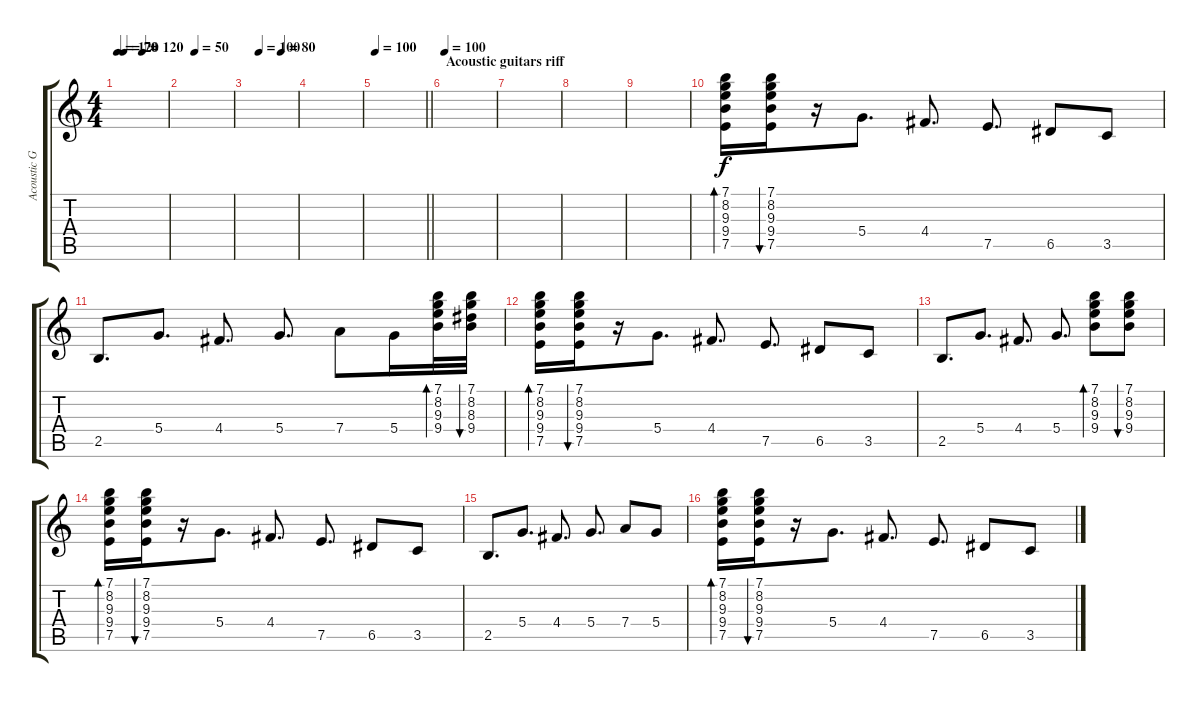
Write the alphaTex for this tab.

\track ("Acoustic Guitar 2" "Acoustic G") {instrument acousticguitarnylon}
\staff {score tabs}
\tuning (E4 B3 G3 D3 A2 E2) {hide}
\ts (4 4)
\tempo 120
\tempo (70 0.125)
\tempo (120 0.5)
\clef g2
\ks c
|
\tempo (50 0.25)
|
\tempo (100 0.25)
\tempo (80 0.6875)
|
|
\tempo 100
\barLineRight lightlight
|
\section ("" "Acoustic guitars riff")
\tempo 100
|
|
|
|
(7.1 8.2 9.3 9.4 7.5).16{bd 60} (7.1 8.2 9.3 9.4 7.5).16{bu 60} r.16 5.4.8{d} 4.4.8{d} 7.5.8{d} 6.5.8 3.5.8 |
2.5.8{d} 5.4.8{d} 4.4.8{d} 5.4.8{d} 7.4.8 5.4.16 (7.1 8.2 9.3 9.4).32{bd 30} (7.1 8.2 8.3 9.4).32{bu 30} |
(7.1 8.2 9.3 9.4 7.5).16{bd 30} (7.1 8.2 9.3 9.4 7.5).16{bu 30} r.16 5.4.8{d} 4.4.8{d} 7.5.8{d} 6.5.8 3.5.8 |
2.5.8{d} 5.4.8{d} 4.4.8{d} 5.4.8{d} (7.1 8.2 9.3 9.4).8{bd 30} (7.1 8.2 9.3 9.4).8{bu 30} |
(7.1 8.2 9.3 9.4 7.5).16{bd 30} (7.1 8.2 9.3 9.4 7.5).16{bu 30} r.16 5.4.8{d} 4.4.8{d} 7.5.8{d} 6.5.8 3.5.8 |
2.5.8{d} 5.4.8{d} 4.4.8{d} 5.4.8{d} 7.4.8 5.4.8 |
(7.1 8.2 9.3 9.4 7.5).16{bd 30} (7.1 8.2 9.3 9.4 7.5).16{bu 30} r.16 5.4.8{d} 4.4.8{d} 7.5.8{d} 6.5.8 3.5.8
